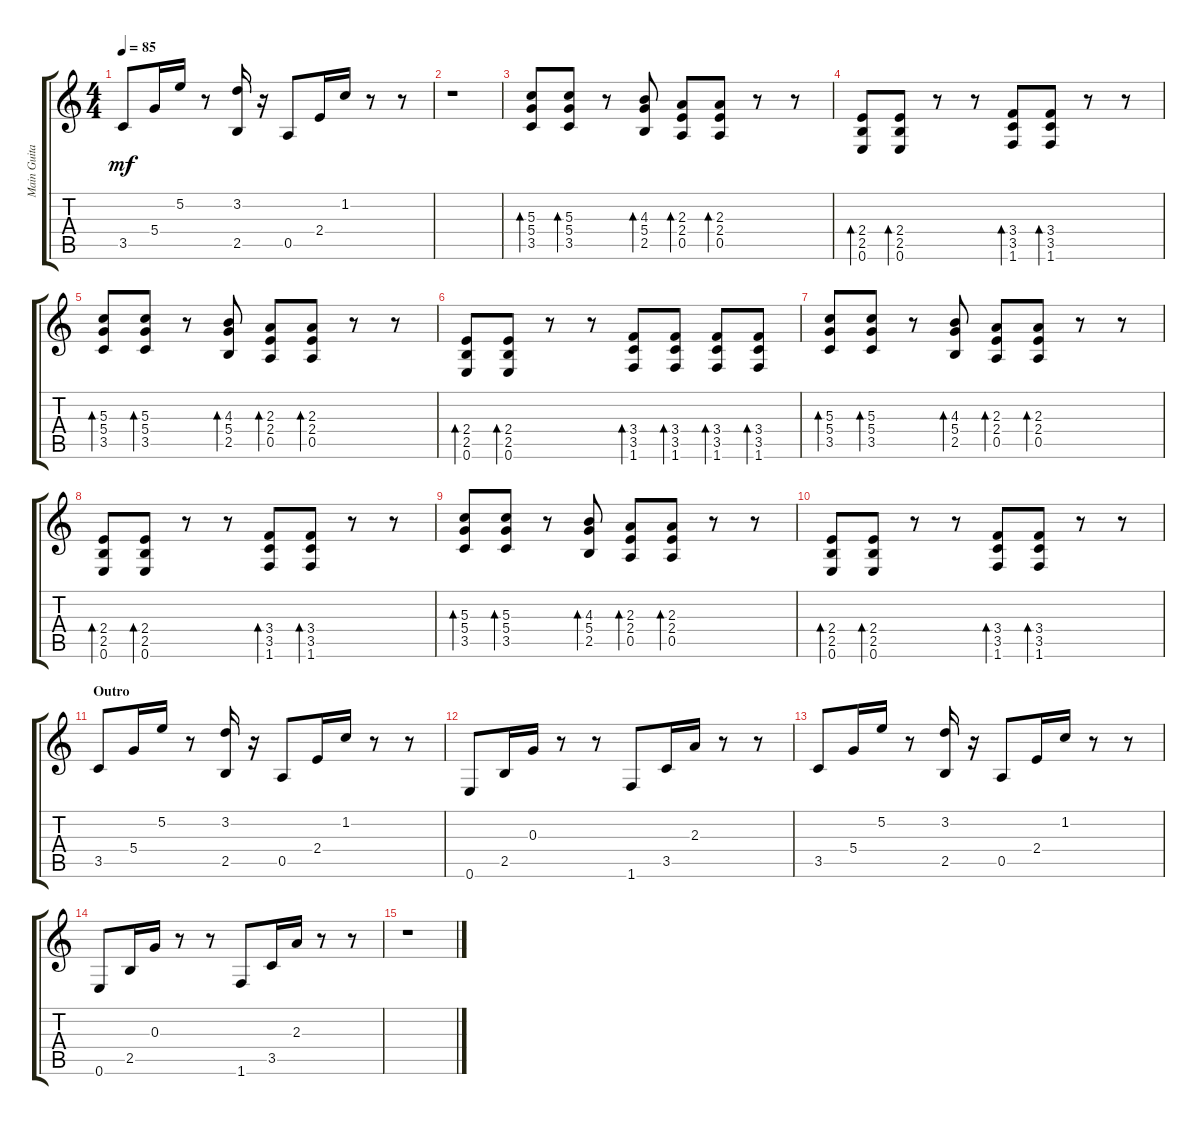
\track ("Main Guitar" "Main Guita") {instrument electricguitarclean}
\staff {score tabs}
\tuning (E4 B3 G3 D3 A2 E2) {hide}
\ts (4 4)
\tempo 85
\clef g2
\ks c
3.5.8{dy mf} 5.4.16 5.2.16 r.8 (3.2 2.5).16 r.16 0.5.8 2.4.16 1.2.16 r.8 r.8 |
r.1 |
(5.3 5.4 3.5).8{bd 30} (5.3 5.4 3.5).8{bd 30} r.8 (4.3 5.4 2.5).8{bd 30} (2.3 2.4 0.5).8{bd 30} (2.3 2.4 0.5).8{bd 30} r.8 r.8 |
(2.4 2.5 0.6).8{bd 30} (2.4 2.5 0.6).8{bd 30} r.8 r.8 (3.4 3.5 1.6).8{bd 30} (3.4 3.5 1.6).8{bd 30} r.8 r.8 |
(5.3 5.4 3.5).8{bd 30} (5.3 5.4 3.5).8{bd 30} r.8 (4.3 5.4 2.5).8{bd 30} (2.3 2.4 0.5).8{bd 30} (2.3 2.4 0.5).8{bd 30} r.8 r.8 |
(2.4 2.5 0.6).8{bd 30} (2.4 2.5 0.6).8{bd 30} r.8 r.8 (3.4 3.5 1.6).8{bd 30} (3.4 3.5 1.6).8{bd 30} (3.4 3.5 1.6).8{bd 30} (3.4 3.5 1.6).8{bd 30} |
(5.3 5.4 3.5).8{bd 30} (5.3 5.4 3.5).8{bd 30} r.8 (4.3 5.4 2.5).8{bd 30} (2.3 2.4 0.5).8{bd 30} (2.3 2.4 0.5).8{bd 30} r.8 r.8 |
(2.4 2.5 0.6).8{bd 30} (2.4 2.5 0.6).8{bd 30} r.8 r.8 (3.4 3.5 1.6).8{bd 30} (3.4 3.5 1.6).8{bd 30} r.8 r.8 |
(5.3 5.4 3.5).8{bd 30} (5.3 5.4 3.5).8{bd 30} r.8 (4.3 5.4 2.5).8{bd 30} (2.3 2.4 0.5).8{bd 30} (2.3 2.4 0.5).8{bd 30} r.8 r.8 |
(2.4 2.5 0.6).8{bd 30} (2.4 2.5 0.6).8{bd 30} r.8 r.8 (3.4 3.5 1.6).8{bd 30} (3.4 3.5 1.6).8{bd 30} r.8 r.8 |
\section ("" "Outro")
3.5.8 5.4.16 5.2.16 r.8 (3.2 2.5).16 r.16 0.5.8 2.4.16 1.2.16 r.8 r.8 |
0.6.8 2.5.16 0.3.16 r.8 r.8 1.6.8 3.5.16 2.3.16 r.8 r.8 |
3.5.8 5.4.16 5.2.16 r.8 (3.2 2.5).16 r.16 0.5.8 2.4.16 1.2.16 r.8 r.8 |
0.6.8 2.5.16 0.3.16 r.8 r.8 1.6.8 3.5.16 2.3.16 r.8 r.8 |
r.1
